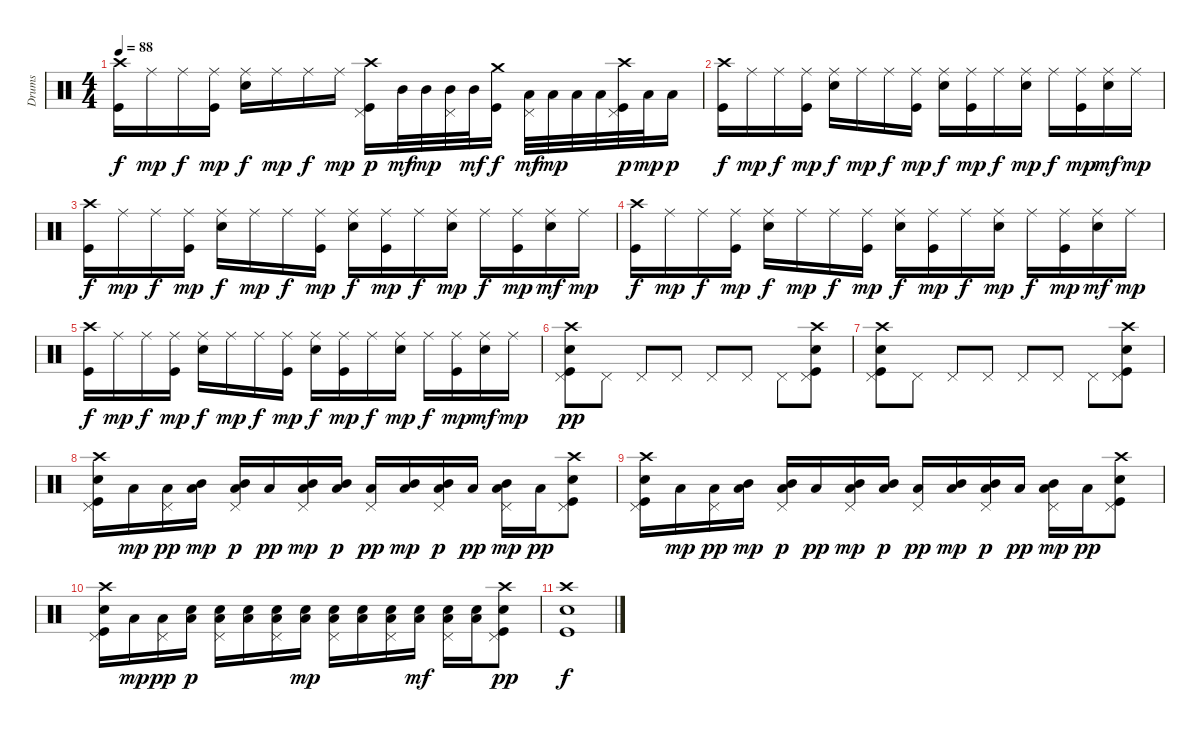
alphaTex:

\track ("Drums" "Drums") {instrument percussion}
\staff {score}
\articulation defaults
\ts (4 4)
\tempo 88
\clef neutral
\ks c
("Crash high (hit)" "Kick (hit)").16{dy f} "Ride (middle)".16{dy mp} "Ride (middle)".16{dy f} ("Ride (middle)" "Kick (hit)").16{dy mp} ("Ride (middle)" "Snare (hit) 2").16{dy f} "Ride (middle)".16{dy mp} "Ride (middle)".16{dy f} "Ride (middle)".16{dy mp} ("Crash high (hit)" "Pedal Hi-Hat (hit)" "Kick (hit)").16{dy p} "Mid Tom (hit)".32{dy mf} "Mid Tom (hit)".32{dy mp} ("Pedal Hi-Hat (hit)" "Mid Tom (hit)").32 "Mid Tom (hit)".32{dy mf} ("Crash medium (hit)" "Kick (hit)").16{dy f} ("Pedal Hi-Hat (hit)" "Low Tom (hit)").32{dy mf} "Low Tom (hit)".32{dy mp} "Low Tom (hit)".32 "Low Tom (hit)".32 ("Crash high (hit)" "Pedal Hi-Hat (hit)" "Kick (hit)").32{dy p} "Low Tom (hit)".32{dy mp} "Low Tom (hit)".16{dy p} |
("Crash high (hit)" "Kick (hit)").16{dy f} "Ride (middle)".16{dy mp} "Ride (middle)".16{dy f} ("Ride (middle)" "Kick (hit)").16{dy mp} ("Ride (middle)" "Snare (hit) 2").16{dy f} "Ride (middle)".16{dy mp} "Ride (middle)".16{dy f} ("Ride (middle)" "Kick (hit)").16{dy mp} ("Ride (middle)" "Snare (hit) 2").16{dy f} ("Ride (middle)" "Kick (hit)").16{dy mp} "Ride (middle)".16{dy f} ("Ride (middle)" "Snare (hit) 2").16{dy mp} "Ride (middle)".16{dy f} ("Ride (middle)" "Kick (hit)").16{dy mp} ("Ride (middle)" "Snare (hit) 2").16{dy mf} "Ride (middle)".16{dy mp} |
("Crash high (hit)" "Kick (hit)").16{dy f} "Ride (middle)".16{dy mp} "Ride (middle)".16{dy f} ("Ride (middle)" "Kick (hit)").16{dy mp} ("Ride (middle)" "Snare (hit) 2").16{dy f} "Ride (middle)".16{dy mp} "Ride (middle)".16{dy f} ("Ride (middle)" "Kick (hit)").16{dy mp} ("Ride (middle)" "Snare (hit) 2").16{dy f} ("Ride (middle)" "Kick (hit)").16{dy mp} "Ride (middle)".16{dy f} ("Ride (middle)" "Snare (hit) 2").16{dy mp} "Ride (middle)".16{dy f} ("Ride (middle)" "Kick (hit)").16{dy mp} ("Ride (middle)" "Snare (hit) 2").16{dy mf} "Ride (middle)".16{dy mp} |
("Crash high (hit)" "Kick (hit)").16{dy f} "Ride (middle)".16{dy mp} "Ride (middle)".16{dy f} ("Ride (middle)" "Kick (hit)").16{dy mp} ("Ride (middle)" "Snare (hit) 2").16{dy f} "Ride (middle)".16{dy mp} "Ride (middle)".16{dy f} ("Ride (middle)" "Kick (hit)").16{dy mp} ("Ride (middle)" "Snare (hit) 2").16{dy f} ("Ride (middle)" "Kick (hit)").16{dy mp} "Ride (middle)".16{dy f} ("Ride (middle)" "Snare (hit) 2").16{dy mp} "Ride (middle)".16{dy f} ("Ride (middle)" "Kick (hit)").16{dy mp} ("Ride (middle)" "Snare (hit) 2").16{dy mf} "Ride (middle)".16{dy mp} |
("Crash high (hit)" "Kick (hit)").16{dy f} "Ride (middle)".16{dy mp} "Ride (middle)".16{dy f} ("Ride (middle)" "Kick (hit)").16{dy mp} ("Ride (middle)" "Snare (hit) 2").16{dy f} "Ride (middle)".16{dy mp} "Ride (middle)".16{dy f} ("Ride (middle)" "Kick (hit)").16{dy mp} ("Ride (middle)" "Snare (hit) 2").16{dy f} ("Ride (middle)" "Kick (hit)").16{dy mp} "Ride (middle)".16{dy f} ("Ride (middle)" "Snare (hit) 2").16{dy mp} "Ride (middle)".16{dy f} ("Ride (middle)" "Kick (hit)").16{dy mp} ("Ride (middle)" "Snare (hit) 2").16{dy mf} "Ride (middle)".16{dy mp} |
("Crash high (hit)" "Pedal Hi-Hat (hit)" "Snare (hit) 2" "Kick (hit)").8{dy pp} "Pedal Hi-Hat (hit)".8 "Pedal Hi-Hat (hit)".8 "Pedal Hi-Hat (hit)".8 "Pedal Hi-Hat (hit)".8 "Pedal Hi-Hat (hit)".8 "Pedal Hi-Hat (hit)".8 ("Crash high (hit)" "Pedal Hi-Hat (hit)" "Snare (hit) 2" "Kick (hit)").8 |
("Crash high (hit)" "Pedal Hi-Hat (hit)" "Snare (hit) 2" "Kick (hit)").8 "Pedal Hi-Hat (hit)".8 "Pedal Hi-Hat (hit)".8 "Pedal Hi-Hat (hit)".8 "Pedal Hi-Hat (hit)".8 "Pedal Hi-Hat (hit)".8 "Pedal Hi-Hat (hit)".8 ("Crash high (hit)" "Pedal Hi-Hat (hit)" "Snare (hit) 2" "Kick (hit)").8 |
("Crash high (hit)" "Pedal Hi-Hat (hit)" "Snare (hit) 2" "Kick (hit)").16 "Low Tom (hit)".16{dy mp} ("Pedal Hi-Hat (hit)" "Low Tom (hit)").16{dy pp} ("Low Tom (hit)" "Mid Tom (hit)").16{dy mp} ("Pedal Hi-Hat (hit)" "Low Tom (hit)" "Mid Tom (hit)").16{dy p} "Low Tom (hit)".16{dy pp} ("Pedal Hi-Hat (hit)" "Low Tom (hit)" "Mid Tom (hit)").16{dy mp} ("Low Tom (hit)" "Mid Tom (hit)").16{dy p} ("Pedal Hi-Hat (hit)" "Low Tom (hit)").16{dy pp} ("Low Tom (hit)" "Mid Tom (hit)").16{dy mp} ("Pedal Hi-Hat (hit)" "Low Tom (hit)" "Mid Tom (hit)").16{dy p} "Low Tom (hit)".16{dy pp} ("Pedal Hi-Hat (hit)" "Low Tom (hit)" "Mid Tom (hit)").16{dy mp} "Low Tom (hit)".16{dy pp} ("Crash high (hit)" "Pedal Hi-Hat (hit)" "Snare (hit) 2" "Kick (hit)").8 |
("Crash high (hit)" "Pedal Hi-Hat (hit)" "Snare (hit) 2" "Kick (hit)").16 "Low Tom (hit)".16{dy mp} ("Pedal Hi-Hat (hit)" "Low Tom (hit)").16{dy pp} ("Low Tom (hit)" "Mid Tom (hit)").16{dy mp} ("Pedal Hi-Hat (hit)" "Low Tom (hit)" "Mid Tom (hit)").16{dy p} "Low Tom (hit)".16{dy pp} ("Pedal Hi-Hat (hit)" "Low Tom (hit)" "Mid Tom (hit)").16{dy mp} ("Low Tom (hit)" "Mid Tom (hit)").16{dy p} ("Pedal Hi-Hat (hit)" "Low Tom (hit)").16{dy pp} ("Low Tom (hit)" "Mid Tom (hit)").16{dy mp} ("Pedal Hi-Hat (hit)" "Low Tom (hit)" "Mid Tom (hit)").16{dy p} "Low Tom (hit)".16{dy pp} ("Pedal Hi-Hat (hit)" "Low Tom (hit)" "Mid Tom (hit)").16{dy mp} "Low Tom (hit)".16{dy pp} ("Crash high (hit)" "Pedal Hi-Hat (hit)" "Snare (hit) 2" "Kick (hit)").8 |
("Crash high (hit)" "Pedal Hi-Hat (hit)" "Snare (hit) 2" "Kick (hit)").16 "Low Tom (hit)".16{dy mp} ("Pedal Hi-Hat (hit)" "Low Tom (hit)").16{dy pp} ("Low Tom (hit)" "Snare (hit) 2").16{dy p} ("Pedal Hi-Hat (hit)" "Low Tom (hit)" "Snare (hit) 2").16 ("Low Tom (hit)" "Snare (hit) 2").16 ("Pedal Hi-Hat (hit)" "Low Tom (hit)" "Snare (hit) 2").16 ("Low Tom (hit)" "Snare (hit) 2").16{dy mp} ("Pedal Hi-Hat (hit)" "Low Tom (hit)" "Snare (hit) 2").16 ("Low Tom (hit)" "Snare (hit) 2").16 ("Pedal Hi-Hat (hit)" "Low Tom (hit)" "Snare (hit) 2").16 ("Low Tom (hit)" "Snare (hit) 2").16{dy mf} ("Pedal Hi-Hat (hit)" "Low Tom (hit)" "Snare (hit) 2").16 ("Low Tom (hit)" "Snare (hit) 2").16 ("Crash high (hit)" "Pedal Hi-Hat (hit)" "Snare (hit) 2" "Kick (hit)").8{dy pp} |
("Crash high (hit)" "Snare (hit) 2" "Kick (hit)").1{dy f}
